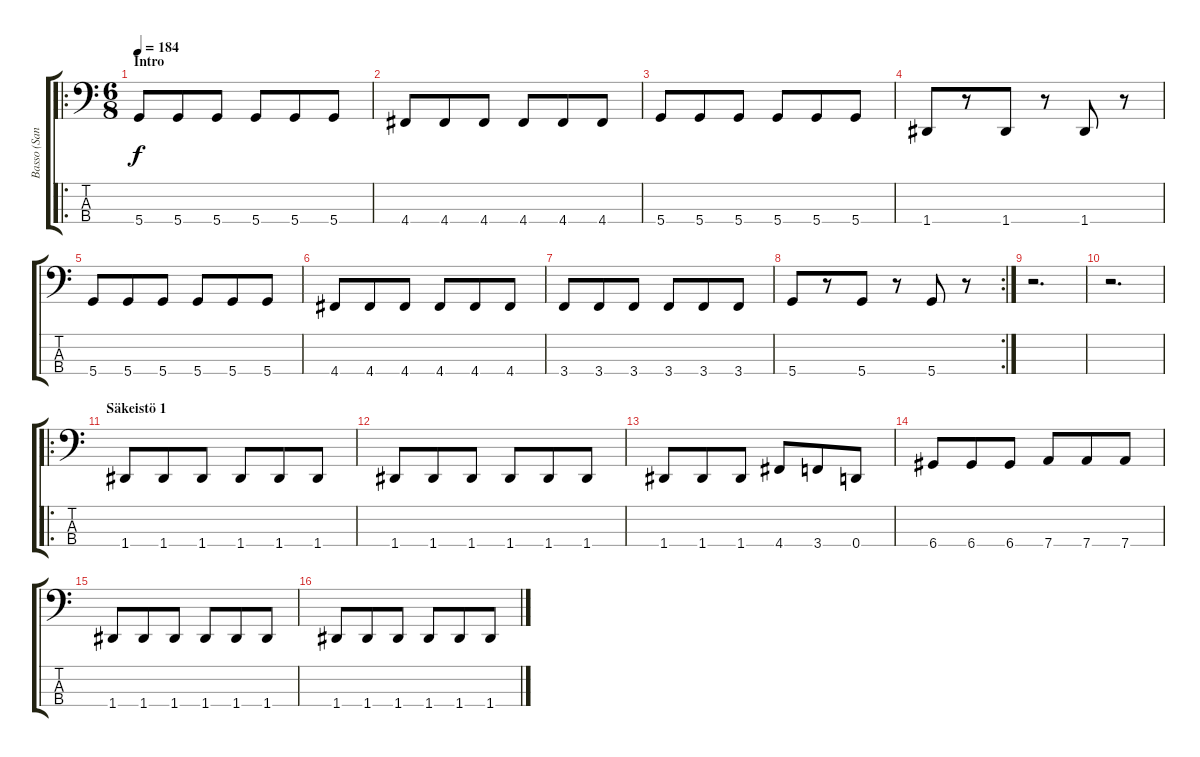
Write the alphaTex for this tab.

\track ("Basso (Santtu)" "Basso (San") {instrument electricbasspick}
\staff {score tabs}
\tuning (G2 D2 A1 D1) {hide}
\ro
\ts (6 8)
\section ("" "Intro")
\tempo 184
\clef f4
\ks c
5.4.8{dy f instrument electricbasspick} 5.4.8 5.4.8 5.4.8 5.4.8 5.4.8 |
4.4.8 4.4.8 4.4.8 4.4.8 4.4.8 4.4.8 |
5.4.8 5.4.8 5.4.8 5.4.8 5.4.8 5.4.8 |
1.4.8 r.8 1.4.8 r.8 1.4.8 r.8 |
5.4.8 5.4.8 5.4.8 5.4.8 5.4.8 5.4.8 |
4.4.8 4.4.8 4.4.8 4.4.8 4.4.8 4.4.8 |
3.4.8 3.4.8 3.4.8 3.4.8 3.4.8 3.4.8 |
\rc 2
5.4.8 r.8 5.4.8 r.8 5.4.8 r.8 |
r.2{d} |
r.2{d} |
\ro
\section ("" "Säkeistö 1")
1.4.8 1.4.8 1.4.8 1.4.8 1.4.8 1.4.8 |
1.4.8 1.4.8 1.4.8 1.4.8 1.4.8 1.4.8 |
1.4.8 1.4.8 1.4.8 4.4.8 3.4.8 0.4.8 |
6.4.8 6.4.8 6.4.8 7.4.8 7.4.8 7.4.8 |
1.4.8 1.4.8 1.4.8 1.4.8 1.4.8 1.4.8 |
1.4.8 1.4.8 1.4.8 1.4.8 1.4.8 1.4.8
